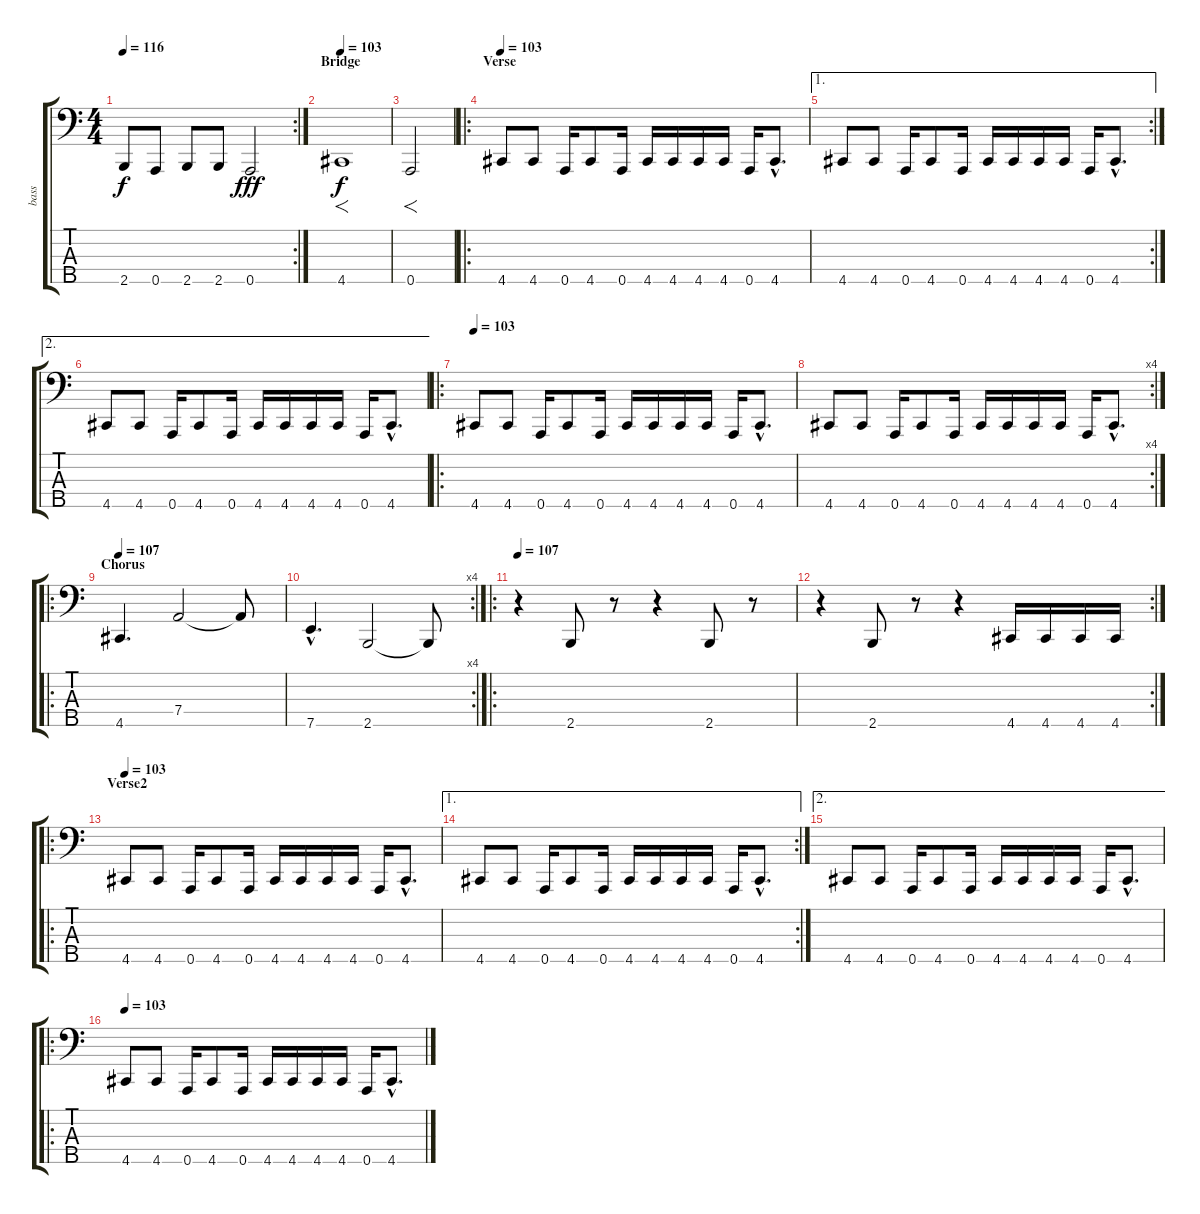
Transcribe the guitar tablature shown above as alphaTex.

\track ("bass" "bass") {instrument slapbass1}
\staff {score tabs}
\tuning (F2 C2 G1 D1 A0) {hide}
\rc 2
\ts (4 4)
\tempo 116
\clef f4
\ks c
2.5.8{dy f} 0.5.8 2.5.8 2.5.8 0.5.2{dy fff} |
\section ("" "Bridge")
\tempo 103
4.5.1{f dy f} |
0.5.2{f} |
\ro
\section ("" "Verse")
\tempo 103
4.5.8 4.5.8 0.5.16 4.5.8 0.5.16 4.5.16 4.5.16 4.5.16 4.5.16 0.5.16 4.5{hac}.8{d} |
\ae 1
\rc 2
4.5.8 4.5.8 0.5.16 4.5.8 0.5.16 4.5.16 4.5.16 4.5.16 4.5.16 0.5.16 4.5{hac}.8{d} |
\ae 2
4.5.8 4.5.8 0.5.16 4.5.8 0.5.16 4.5.16 4.5.16 4.5.16 4.5.16 0.5.16 4.5{hac}.8{d} |
\ro
\tempo 103
4.5.8 4.5.8 0.5.16 4.5.8 0.5.16 4.5.16 4.5.16 4.5.16 4.5.16 0.5.16 4.5{hac}.8{d} |
\rc 4
4.5.8 4.5.8 0.5.16 4.5.8 0.5.16 4.5.16 4.5.16 4.5.16 4.5.16 0.5.16 4.5{hac}.8{d} |
\ro
\section ("" "Chorus")
\tempo 107
4.5.4{d} 7.4.2 7.4{t}.8 |
\rc 4
7.5{hac}.4{d} 2.5.2 2.5{t}.8 |
\ro
\tempo 107
r.4 2.5.8 r.8 r.4 2.5.8 r.8 |
\rc 2
r.4 2.5.8 r.8 r.4 4.5.16 4.5.16 4.5.16 4.5.16 |
\ro
\section ("" "Verse2")
\tempo 103
4.5.8 4.5.8 0.5.16 4.5.8 0.5.16 4.5.16 4.5.16 4.5.16 4.5.16 0.5.16 4.5{hac}.8{d} |
\ae 1
\rc 2
4.5.8 4.5.8 0.5.16 4.5.8 0.5.16 4.5.16 4.5.16 4.5.16 4.5.16 0.5.16 4.5{hac}.8{d} |
\ae 2
4.5.8 4.5.8 0.5.16 4.5.8 0.5.16 4.5.16 4.5.16 4.5.16 4.5.16 0.5.16 4.5{hac}.8{d} |
\ro
\tempo 103
4.5.8 4.5.8 0.5.16 4.5.8 0.5.16 4.5.16 4.5.16 4.5.16 4.5.16 0.5.16 4.5{hac}.8{d}
